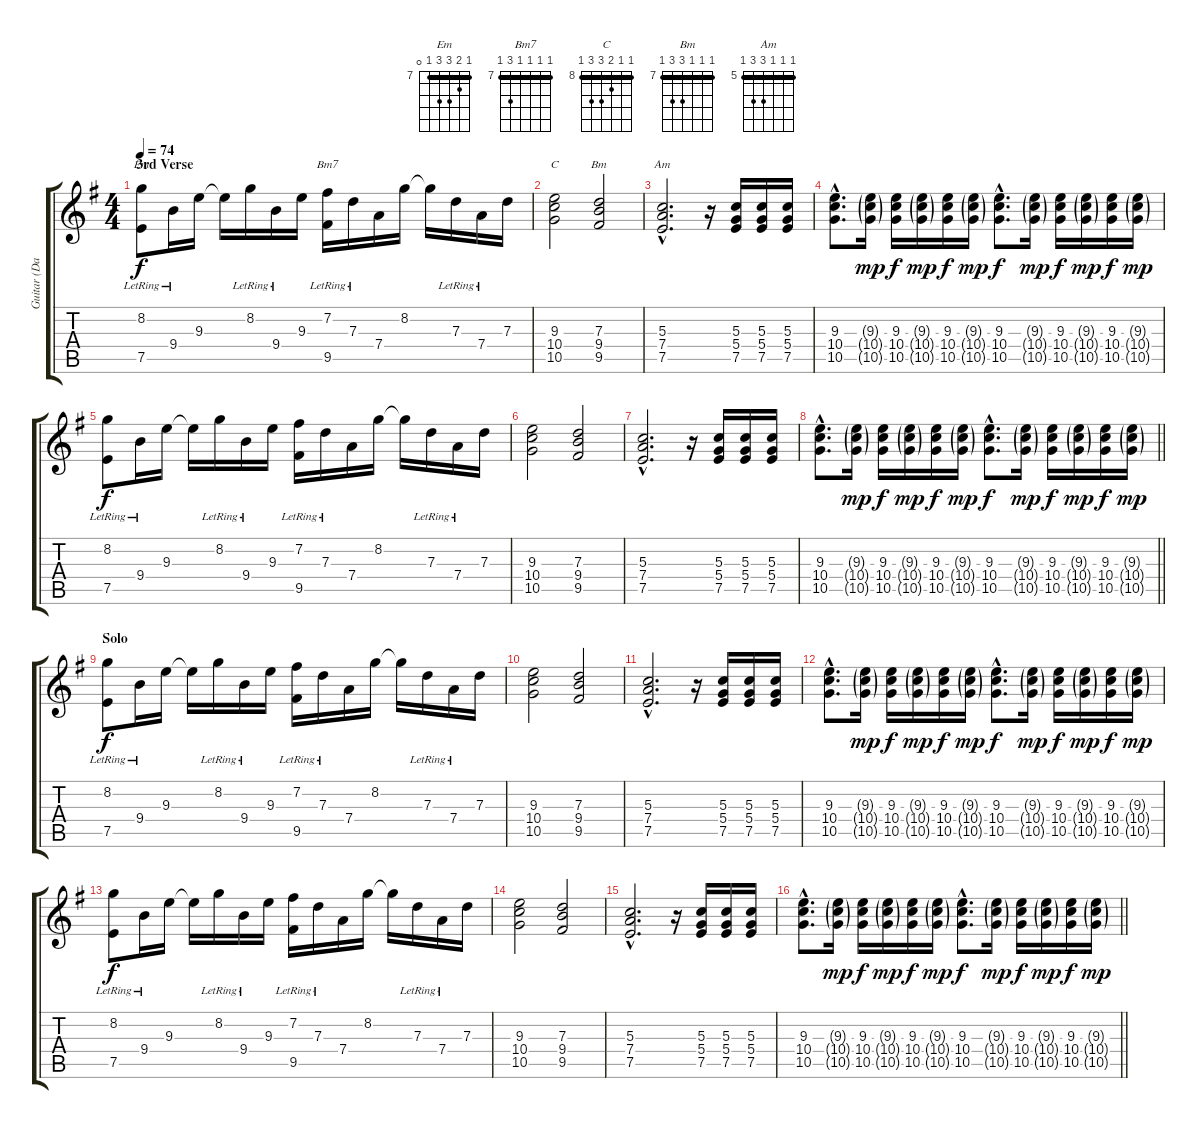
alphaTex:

\track ("Guitar (David)" "Guitar (Da") {instrument electricguitarclean}
\staff {score tabs}
\tuning (E4 B3 G3 D3 A2 E2) {hide}
\chord ("Em" 7 8 9 9 7 0) {firstfret 7 barre 7}
\chord ("Bm7" 7 7 7 7 9 7) {firstfret 7 barre 7}
\chord ("C" 8 8 9 10 10 8) {firstfret 8 barre 8}
\chord ("Bm" 7 7 7 9 9 7) {firstfret 7 barre 7}
\chord ("Am" 5 5 5 7 7 5) {firstfret 5 barre 5}
\ts (4 4)
\section ("" "3rd Verse")
\tempo 74
\clef g2
\ks g
(8.2{lr} 7.5{lr}).8{ch "Em" dy f} 9.4{lr}.16 9.3.16 9.3{t}.16 8.2{lr}.16 9.4{lr}.16 9.3.16 (7.2{lr} 9.5{lr}).16{ch "Bm7"} 7.3{lr}.16 7.4.16 8.2.16 8.2{t}.16 7.3{lr}.16 7.4{lr}.16 7.3.16 |
(9.3 10.4 10.5).2{ch "C"} (7.3 9.4 9.5).2{ch "Bm"} |
(5.3{hac} 7.4{hac} 7.5{hac}).2{d ch "Am"} r.16 (5.3 5.4 7.5).16 (5.3 5.4 7.5).16 (5.3 5.4 7.5).16 |
(9.3{hac} 10.4{hac} 10.5{hac}).8{d} (9.3{g} 10.4{g} 10.5{g}).16{dy mp} (9.3 10.4 10.5).16{dy f} (9.3{g} 10.4{g} 10.5{g}).16{dy mp} (9.3 10.4 10.5).16{dy f} (9.3{g} 10.4{g} 10.5{g}).16{dy mp} (9.3{hac} 10.4{hac} 10.5{hac}).8{d dy f} (9.3{g} 10.4{g} 10.5{g}).16{dy mp} (9.3 10.4 10.5).16{dy f} (9.3{g} 10.4{g} 10.5{g}).16{dy mp} (9.3 10.4 10.5).16{dy f} (9.3{g} 10.4{g} 10.5{g}).16{dy mp} |
(8.2{lr} 7.5{lr}).8{dy f} 9.4{lr}.16 9.3.16 9.3{t}.16 8.2{lr}.16 9.4{lr}.16 9.3.16 (7.2{lr} 9.5{lr}).16 7.3{lr}.16 7.4.16 8.2.16 8.2{t}.16 7.3{lr}.16 7.4{lr}.16 7.3.16 |
(9.3 10.4 10.5).2 (7.3 9.4 9.5).2 |
(5.3{hac} 7.4{hac} 7.5{hac}).2{d} r.16 (5.3 5.4 7.5).16 (5.3 5.4 7.5).16 (5.3 5.4 7.5).16 |
\barLineRight lightlight
(9.3{hac} 10.4{hac} 10.5{hac}).8{d} (9.3{g} 10.4{g} 10.5{g}).16{dy mp} (9.3 10.4 10.5).16{dy f} (9.3{g} 10.4{g} 10.5{g}).16{dy mp} (9.3 10.4 10.5).16{dy f} (9.3{g} 10.4{g} 10.5{g}).16{dy mp} (9.3{hac} 10.4{hac} 10.5{hac}).8{d dy f} (9.3{g} 10.4{g} 10.5{g}).16{dy mp} (9.3 10.4 10.5).16{dy f} (9.3{g} 10.4{g} 10.5{g}).16{dy mp} (9.3 10.4 10.5).16{dy f} (9.3{g} 10.4{g} 10.5{g}).16{dy mp} |
\section ("" "Solo")
(8.2{lr} 7.5{lr}).8{dy f} 9.4{lr}.16 9.3.16 9.3{t}.16 8.2{lr}.16 9.4{lr}.16 9.3.16 (7.2{lr} 9.5{lr}).16 7.3{lr}.16 7.4.16 8.2.16 8.2{t}.16 7.3{lr}.16 7.4{lr}.16 7.3.16 |
(9.3 10.4 10.5).2 (7.3 9.4 9.5).2 |
(5.3{hac} 7.4{hac} 7.5{hac}).2{d} r.16 (5.3 5.4 7.5).16 (5.3 5.4 7.5).16 (5.3 5.4 7.5).16 |
(9.3{hac} 10.4{hac} 10.5{hac}).8{d} (9.3{g} 10.4{g} 10.5{g}).16{dy mp} (9.3 10.4 10.5).16{dy f} (9.3{g} 10.4{g} 10.5{g}).16{dy mp} (9.3 10.4 10.5).16{dy f} (9.3{g} 10.4{g} 10.5{g}).16{dy mp} (9.3{hac} 10.4{hac} 10.5{hac}).8{d dy f} (9.3{g} 10.4{g} 10.5{g}).16{dy mp} (9.3 10.4 10.5).16{dy f} (9.3{g} 10.4{g} 10.5{g}).16{dy mp} (9.3 10.4 10.5).16{dy f} (9.3{g} 10.4{g} 10.5{g}).16{dy mp} |
(8.2{lr} 7.5{lr}).8{dy f} 9.4{lr}.16 9.3.16 9.3{t}.16 8.2{lr}.16 9.4{lr}.16 9.3.16 (7.2{lr} 9.5{lr}).16 7.3{lr}.16 7.4.16 8.2.16 8.2{t}.16 7.3{lr}.16 7.4{lr}.16 7.3.16 |
(9.3 10.4 10.5).2 (7.3 9.4 9.5).2 |
(5.3{hac} 7.4{hac} 7.5{hac}).2{d} r.16 (5.3 5.4 7.5).16 (5.3 5.4 7.5).16 (5.3 5.4 7.5).16 |
\barLineRight lightlight
(9.3{hac} 10.4{hac} 10.5{hac}).8{d} (9.3{g} 10.4{g} 10.5{g}).16{dy mp} (9.3 10.4 10.5).16{dy f} (9.3{g} 10.4{g} 10.5{g}).16{dy mp} (9.3 10.4 10.5).16{dy f} (9.3{g} 10.4{g} 10.5{g}).16{dy mp} (9.3{hac} 10.4{hac} 10.5{hac}).8{d dy f} (9.3{g} 10.4{g} 10.5{g}).16{dy mp} (9.3 10.4 10.5).16{dy f} (9.3{g} 10.4{g} 10.5{g}).16{dy mp} (9.3 10.4 10.5).16{dy f} (9.3{g} 10.4{g} 10.5{g}).16{dy mp}
